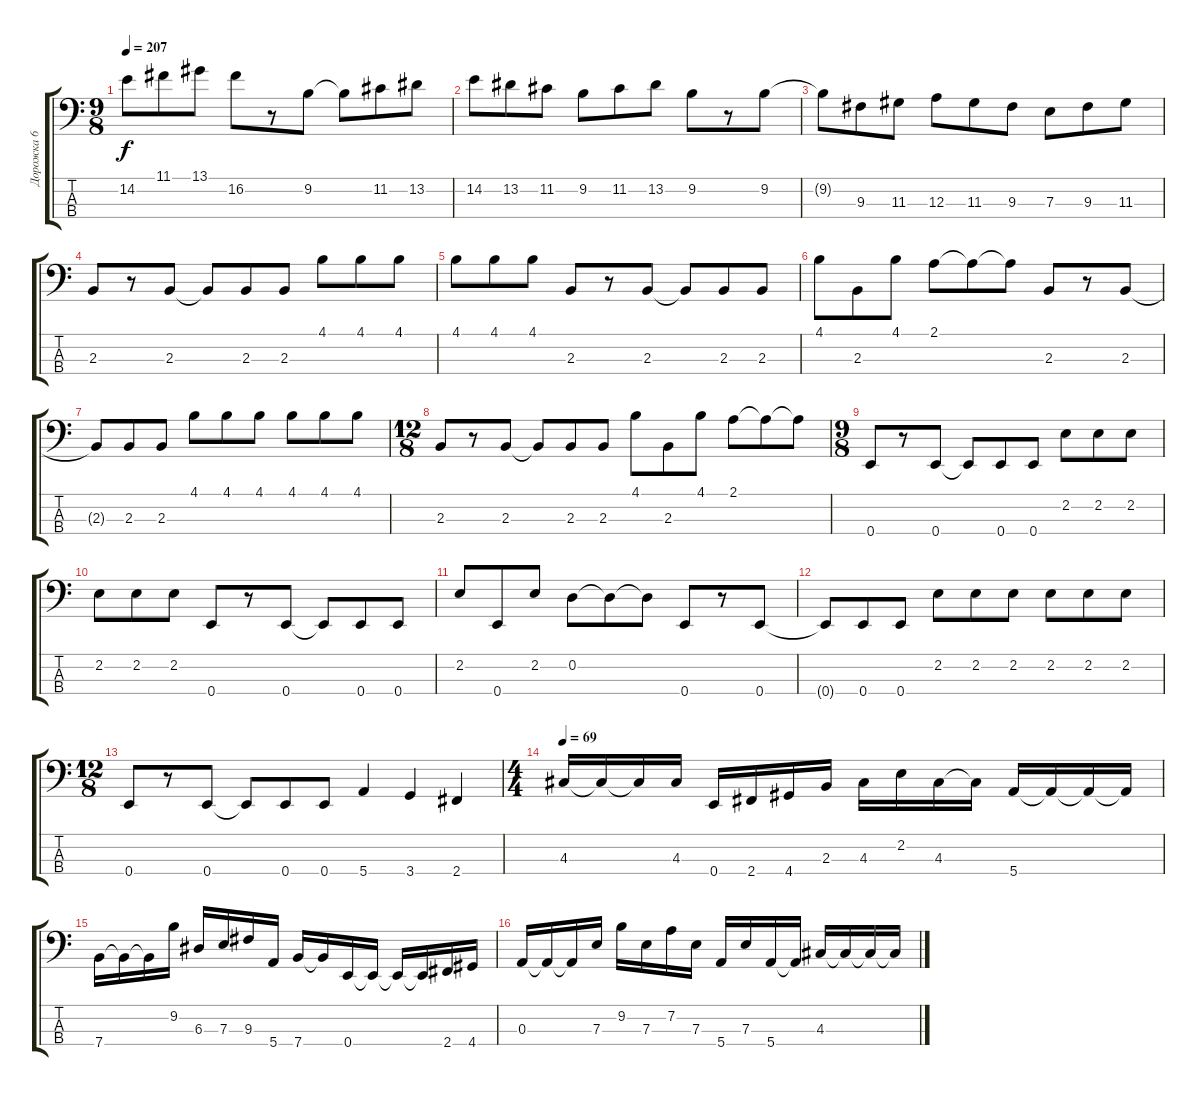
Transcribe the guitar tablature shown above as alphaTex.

\track ("Дорожка 6" "Дорожка 6") {instrument electricbassfinger}
\staff {score tabs}
\tuning (G2 D2 A1 E1) {hide}
\ts (9 8)
\tempo 207
\clef f4
\ks c
14.2.8{dy f} 11.1.8 13.1.8 16.2.8 r.8 9.2.8 9.2{t}.8 11.2.8 13.2.8 |
14.2.8 13.2.8 11.2.8 9.2.8 11.2.8 13.2.8 9.2.8 r.8 9.2.8 |
9.2{t}.8 9.3.8 11.3.8 12.3.8 11.3.8 9.3.8 7.3.8 9.3.8 11.3.8 |
2.3.8 r.8 2.3.8 2.3{t}.8 2.3.8 2.3.8 4.1.8 4.1.8 4.1.8 |
4.1.8 4.1.8 4.1.8 2.3.8 r.8 2.3.8 2.3{t}.8 2.3.8 2.3.8 |
4.1.8 2.3.8 4.1.8 2.1.8 2.1{t}.8 2.1{t}.8 2.3.8 r.8 2.3.8 |
2.3{t}.8 2.3.8 2.3.8 4.1.8 4.1.8 4.1.8 4.1.8 4.1.8 4.1.8 |
\ts (12 8)
2.3.8 r.8 2.3.8 2.3{t}.8 2.3.8 2.3.8 4.1.8 2.3.8 4.1.8 2.1.8 2.1{t}.8 2.1{t}.8 |
\ts (9 8)
0.4.8 r.8 0.4.8 0.4{t}.8 0.4.8 0.4.8 2.2.8 2.2.8 2.2.8 |
2.2.8 2.2.8 2.2.8 0.4.8 r.8 0.4.8 0.4{t}.8 0.4.8 0.4.8 |
2.2.8 0.4.8 2.2.8 0.2.8 0.2{t}.8 0.2{t}.8 0.4.8 r.8 0.4.8 |
0.4{t}.8 0.4.8 0.4.8 2.2.8 2.2.8 2.2.8 2.2.8 2.2.8 2.2.8 |
\ts (12 8)
0.4.8 r.8 0.4.8 0.4{t}.8 0.4.8 0.4.8 5.4.4 3.4.4 2.4.4 |
\ts (4 4)
\tempo 69
4.3.16 4.3{t}.16 4.3{t}.16 4.3.16 0.4.16 2.4.16 4.4.16 2.3.16 4.3.16 2.2.16 4.3.16 4.3{t}.16 5.4.16 5.4{t}.16 5.4{t}.16 5.4{t}.16 |
7.4.16 7.4{t}.16 7.4{t}.16 9.2.16 6.3.16 7.3.16 9.3.16 5.4.16 7.4.16 7.4{t}.16 0.4.16 0.4{t}.16 0.4{t}.16 0.4{t}.16 2.4.16 4.4.16 |
0.3.16 0.3{t}.16 0.3{t}.16 7.3.16 9.2.16 7.3.16 7.2.16 7.3.16 5.4.16 7.3.16 5.4.16 5.4{t}.16 4.3.16 4.3{t}.16 4.3{t}.16 4.3{t}.16
